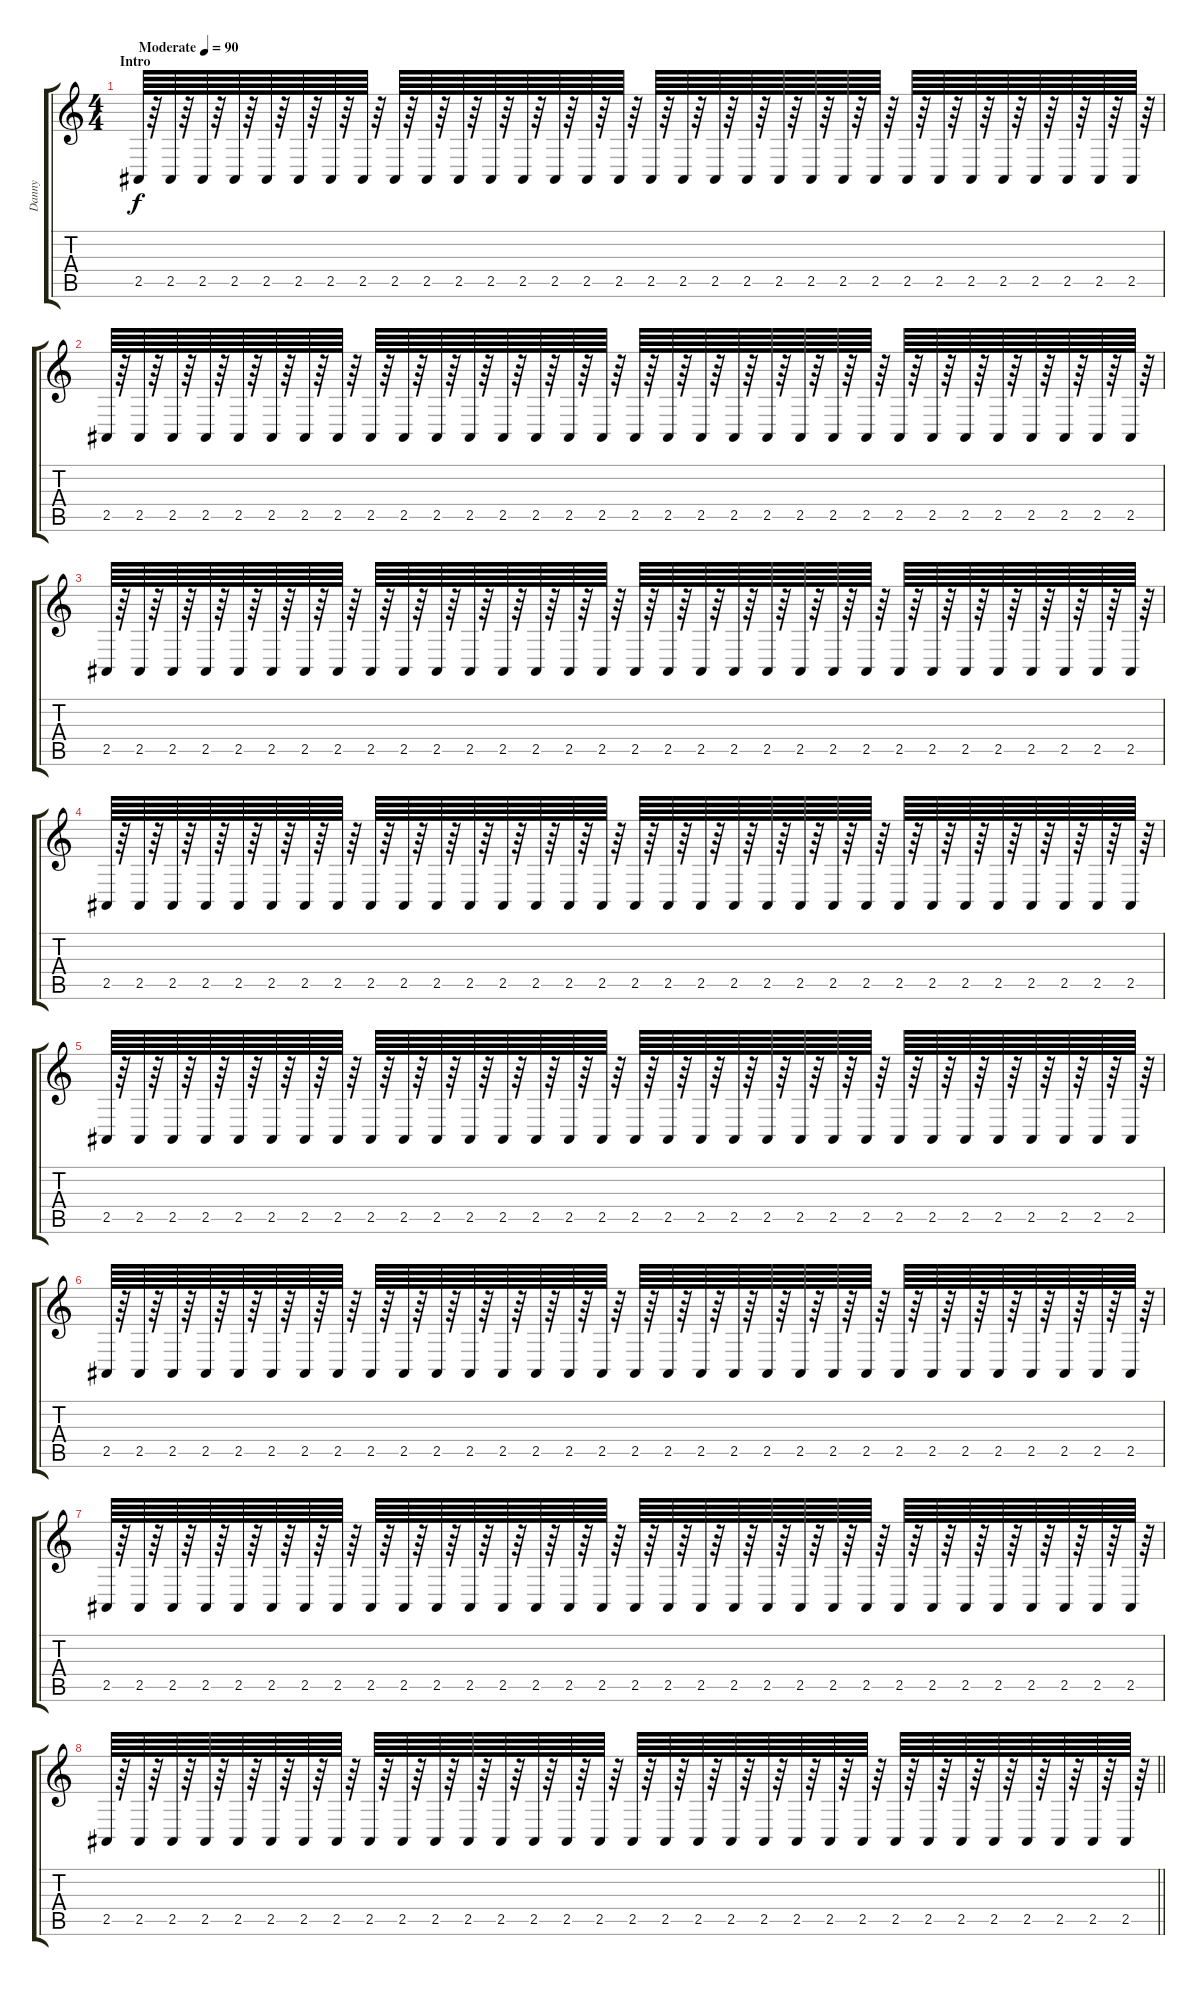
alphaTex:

\track ("Danny" "Danny") {instrument lead1square}
\staff {score tabs}
\tuning (Eb4 Bb3 Gb3 Db3 Ab2 Db2) {hide}
\ts (4 4)
\section ("" "Intro")
\tempo (90 "Moderate")
\clef g2
\ks c
2.5.64{dy f instrument lead1square} r.64 2.5.64 r.64 2.5.64 r.64 2.5.64 r.64 2.5.64 r.64 2.5.64 r.64 2.5.64 r.64 2.5.64 r.64 2.5.64 r.64 2.5.64 r.64 2.5.64 r.64 2.5.64 r.64 2.5.64 r.64 2.5.64 r.64 2.5.64 r.64 2.5.64 r.64 2.5.64 r.64 2.5.64 r.64 2.5.64 r.64 2.5.64 r.64 2.5.64 r.64 2.5.64 r.64 2.5.64 r.64 2.5.64 r.64 2.5.64 r.64 2.5.64 r.64 2.5.64 r.64 2.5.64 r.64 2.5.64 r.64 2.5.64 r.64 2.5.64 r.64 2.5.64 r.64 |
2.5.64 r.64 2.5.64 r.64 2.5.64 r.64 2.5.64 r.64 2.5.64 r.64 2.5.64 r.64 2.5.64 r.64 2.5.64 r.64 2.5.64 r.64 2.5.64 r.64 2.5.64 r.64 2.5.64 r.64 2.5.64 r.64 2.5.64 r.64 2.5.64 r.64 2.5.64 r.64 2.5.64 r.64 2.5.64 r.64 2.5.64 r.64 2.5.64 r.64 2.5.64 r.64 2.5.64 r.64 2.5.64 r.64 2.5.64 r.64 2.5.64 r.64 2.5.64 r.64 2.5.64 r.64 2.5.64 r.64 2.5.64 r.64 2.5.64 r.64 2.5.64 r.64 2.5.64 r.64 |
2.5.64 r.64 2.5.64 r.64 2.5.64 r.64 2.5.64 r.64 2.5.64 r.64 2.5.64 r.64 2.5.64 r.64 2.5.64 r.64 2.5.64 r.64 2.5.64 r.64 2.5.64 r.64 2.5.64 r.64 2.5.64 r.64 2.5.64 r.64 2.5.64 r.64 2.5.64 r.64 2.5.64 r.64 2.5.64 r.64 2.5.64 r.64 2.5.64 r.64 2.5.64 r.64 2.5.64 r.64 2.5.64 r.64 2.5.64 r.64 2.5.64 r.64 2.5.64 r.64 2.5.64 r.64 2.5.64 r.64 2.5.64 r.64 2.5.64 r.64 2.5.64 r.64 2.5.64 r.64 |
2.5.64 r.64 2.5.64 r.64 2.5.64 r.64 2.5.64 r.64 2.5.64 r.64 2.5.64 r.64 2.5.64 r.64 2.5.64 r.64 2.5.64 r.64 2.5.64 r.64 2.5.64 r.64 2.5.64 r.64 2.5.64 r.64 2.5.64 r.64 2.5.64 r.64 2.5.64 r.64 2.5.64 r.64 2.5.64 r.64 2.5.64 r.64 2.5.64 r.64 2.5.64 r.64 2.5.64 r.64 2.5.64 r.64 2.5.64 r.64 2.5.64 r.64 2.5.64 r.64 2.5.64 r.64 2.5.64 r.64 2.5.64 r.64 2.5.64 r.64 2.5.64 r.64 2.5.64 r.64 |
2.5.64 r.64 2.5.64 r.64 2.5.64 r.64 2.5.64 r.64 2.5.64 r.64 2.5.64 r.64 2.5.64 r.64 2.5.64 r.64 2.5.64 r.64 2.5.64 r.64 2.5.64 r.64 2.5.64 r.64 2.5.64 r.64 2.5.64 r.64 2.5.64 r.64 2.5.64 r.64 2.5.64 r.64 2.5.64 r.64 2.5.64 r.64 2.5.64 r.64 2.5.64 r.64 2.5.64 r.64 2.5.64 r.64 2.5.64 r.64 2.5.64 r.64 2.5.64 r.64 2.5.64 r.64 2.5.64 r.64 2.5.64 r.64 2.5.64 r.64 2.5.64 r.64 2.5.64 r.64 |
2.5.64 r.64 2.5.64 r.64 2.5.64 r.64 2.5.64 r.64 2.5.64 r.64 2.5.64 r.64 2.5.64 r.64 2.5.64 r.64 2.5.64 r.64 2.5.64 r.64 2.5.64 r.64 2.5.64 r.64 2.5.64 r.64 2.5.64 r.64 2.5.64 r.64 2.5.64 r.64 2.5.64 r.64 2.5.64 r.64 2.5.64 r.64 2.5.64 r.64 2.5.64 r.64 2.5.64 r.64 2.5.64 r.64 2.5.64 r.64 2.5.64 r.64 2.5.64 r.64 2.5.64 r.64 2.5.64 r.64 2.5.64 r.64 2.5.64 r.64 2.5.64 r.64 2.5.64 r.64 |
2.5.64 r.64 2.5.64 r.64 2.5.64 r.64 2.5.64 r.64 2.5.64 r.64 2.5.64 r.64 2.5.64 r.64 2.5.64 r.64 2.5.64 r.64 2.5.64 r.64 2.5.64 r.64 2.5.64 r.64 2.5.64 r.64 2.5.64 r.64 2.5.64 r.64 2.5.64 r.64 2.5.64 r.64 2.5.64 r.64 2.5.64 r.64 2.5.64 r.64 2.5.64 r.64 2.5.64 r.64 2.5.64 r.64 2.5.64 r.64 2.5.64 r.64 2.5.64 r.64 2.5.64 r.64 2.5.64 r.64 2.5.64 r.64 2.5.64 r.64 2.5.64 r.64 2.5.64 r.64 |
\barLineRight lightlight
2.5.64 r.64 2.5.64 r.64 2.5.64 r.64 2.5.64 r.64 2.5.64 r.64 2.5.64 r.64 2.5.64 r.64 2.5.64 r.64 2.5.64 r.64 2.5.64 r.64 2.5.64 r.64 2.5.64 r.64 2.5.64 r.64 2.5.64 r.64 2.5.64 r.64 2.5.64 r.64 2.5.64 r.64 2.5.64 r.64 2.5.64 r.64 2.5.64 r.64 2.5.64 r.64 2.5.64 r.64 2.5.64 r.64 2.5.64 r.64 2.5.64 r.64 2.5.64 r.64 2.5.64 r.64 2.5.64 r.64 2.5.64 r.64 2.5.64 r.64 2.5.64 r.64 2.5.64 r.64
